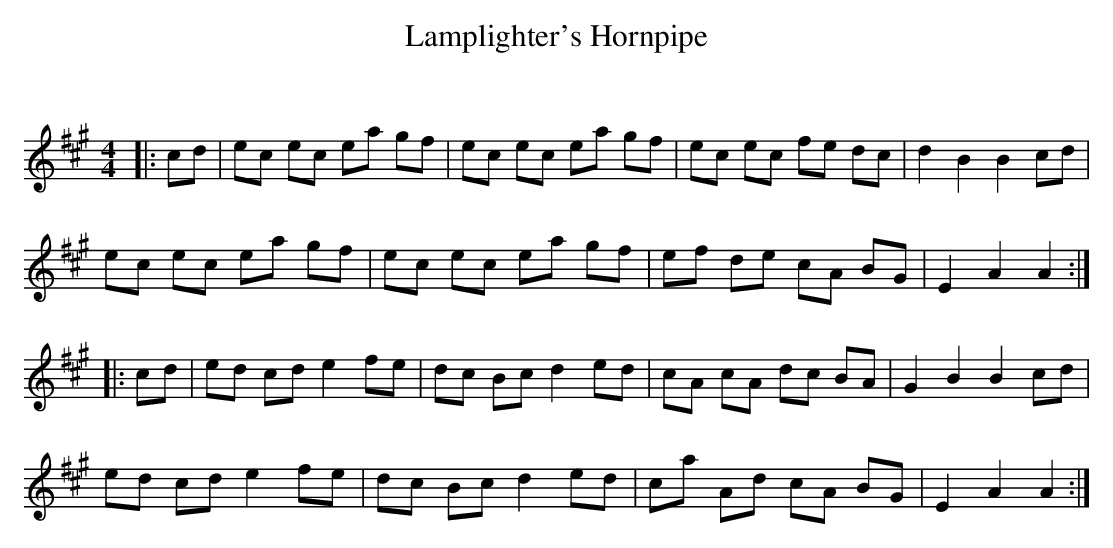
X:1
T: Lamplighter's Hornpipe
C:
Q: 232
K:A
M:4/4
L:1/8
|:cd|ec ec ea gf|ec ec ea gf|ec ec fe dc|d2 B2 B2 cd|
ec ec ea gf|ec ec ea gf|ef de cA BG|E2 A2 A2:|
|:cd|ed cd e2 fe|dc Bc d2 ed|cA cA dc BA|G2 B2 B2 cd|
ed cd e2 fe|dc Bc d2 ed|ca Ad cA BG|E2 A2 A2:|
